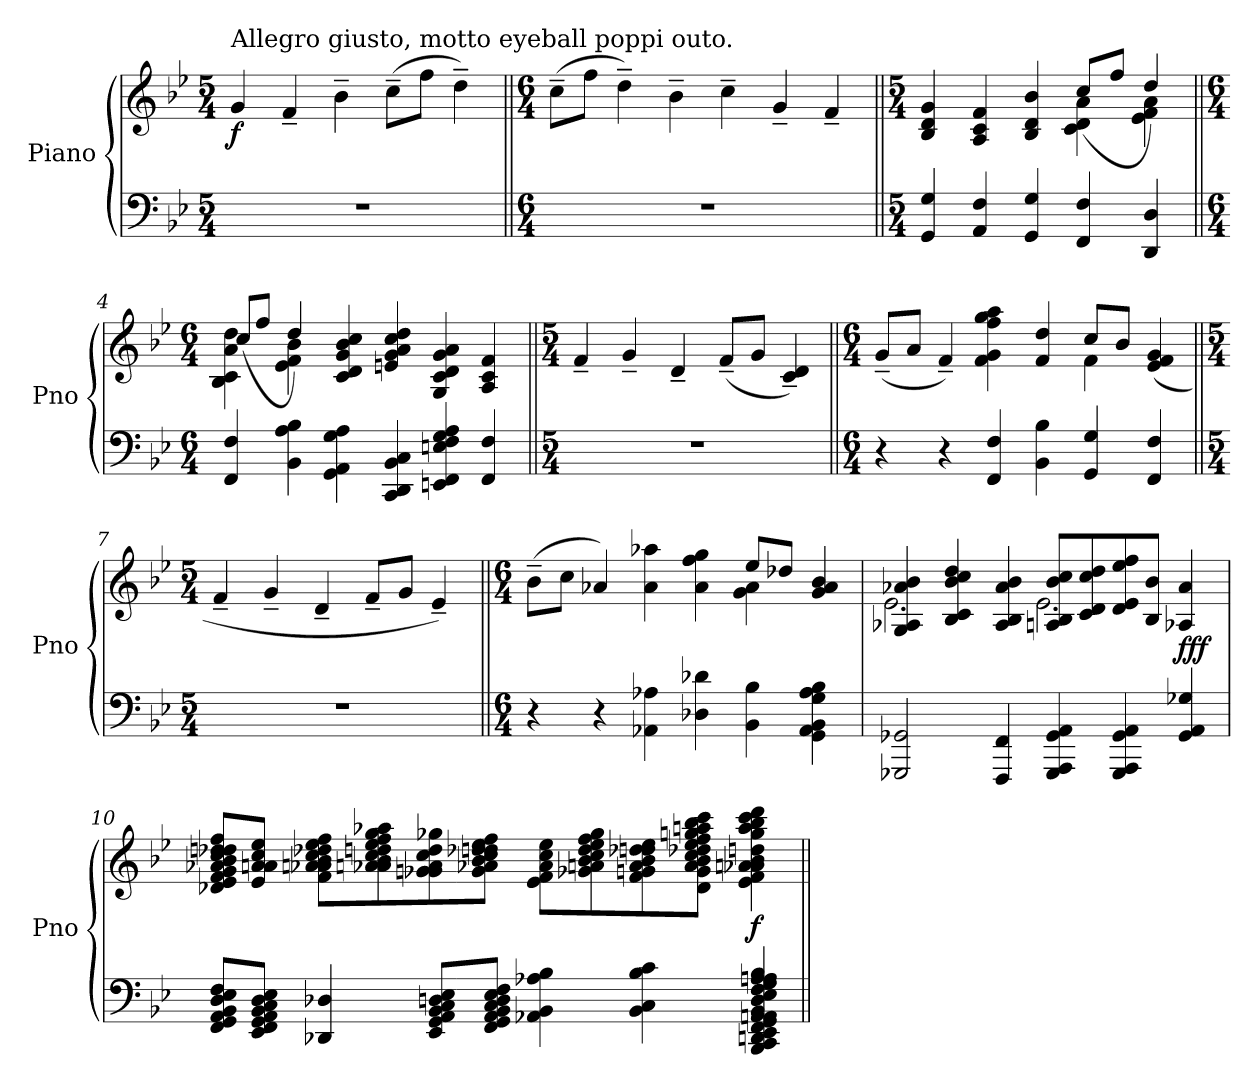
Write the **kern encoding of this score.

**kern	**kern	**dynam
*part1	*part1	*part1
*staff2	*staff1	*staff1/2
*I"Piano	*	*
*I'Pno	*	*
*clefF4	*clefG2	*
*k[b-e-]	*k[b-e-]	*
*B-:	*B-:	*
*M5/4	*M5/4	*
=1	=1	=1
!	!LO:TX:a:t=Allegro giusto,  motto eyeball  poppi  outo.	!
!	!	!LO:DY:b
4%5r	4g/	f
.	4f~/	.
.	4b-~\	.
.	(8cc~\L	.
.	8ff\J	.
.	4dd~\)	.
=2||	=2||	=2||
*M6/4	*M6/4	*
1.r	(8cc~\L	.
.	8ff\J	.
.	4dd~\)	.
.	4b-~\	.
.	4cc~\	.
.	4g~/	.
.	4f~/	.
=3||	=3||	=3||
*M5/4	*M5/4	*
*	*^	*
4GG/ 4G/	4B-/ 4d/ 4g/	2.ryy	.
4AA/ 4F/	4A/ 4c/ 4f/	.	.
4GG/ 4G/	4B-/ 4d/ 4b-/	.	.
4FF/ 4F/	4c\ 4d\ 4a\	(8cc/L	.
.	.	8ff/J	.
4DD/ 4D/	4e-\ 4f\ 4a\	4dd/)	.
=4||	=4||	=4||	=4||
*M6/4	*M6/4	*	*
4FF/ 4F/	4B-\ 4c\ 4a\ 4dd\	(8cc/L	.
.	.	8ff/J	.
4BB-\ 4A\ 4B-\	4e-\ 4f\ 4b-\	4dd/)	.
4GG\ 4AA\ 4G\ 4A\	4c/ 4d/ 4g/ 4b-/ 4cc/	1ryy	.
4CC/ 4DD/ 4BB-/ 4C/	4en/ 4g/ 4a/ 4cc/ 4dd/	.	.
4EEn/ 4FF/ 4En/ 4F/ 4G/ 4A/	4G/ 4c/ 4d/ 4g/ 4a/	.	.
4FF/ 4F/	4A/ 4c/ 4f/	.	.
*	*v	*v	*
!!LO:LB:g=z
=5||	=5||	=5||
*M5/4	*M5/4	*
4%5r	4f~/	.
.	4g~/	.
.	4d~/	.
.	(8f~/L	.
.	8g/J	.
.	4c/~ 4d/~)	.
=6||	=6||	=6||
*M6/4	*M6/4	*
*	*^	*
4r	(8g~/L	1ryy	.
.	8a/J	.	.
4r	4f~/)	.	.
4FF/ 4F/	4f\ 4g\ 4ff\ 4gg\ 4aa\	.	.
4BB-\ 4B-\	4f/ 4dd/	.	.
4GG/ 4G/	4f\	(>8cc/L	.
.	.	8b-/J	.
4FF/ 4F/	(4e-/ 4f/ 4g/	4ryy	.
*	*v	*v	*
=7||	=7||	=7||
*M5/4	*M5/4	*
4%5r	4f~/	.
.	4g~/	.
.	4d~/	.
.	8f~/L	.
.	8g/J	.
.	4e-~/)	.
=8||	=8||	=8||
*M6/4	*M6/4	*
*	*^	*
4r	(8b-~\L	1ryy	.
.	8cc\J	.	.
4r	4a-X/)	.	.
4AA-X\ 4A-X\	4a-\ 4aa-X\	.	.
4D-X\ 4d-X\	4a-\ 4ff\ 4gg\	.	.
4BB-\ 4B-\	4g\ 4a-\	8ee-/L	.
.	.	8dd-X/J	.
4GG\ 4AA-\ 4BB-\ 4G\ 4A-\ 4B-\	(4g/ 4a-/ 4b-/	4ryy	.
!!LO:LB:g=z	!!
=9	=9	=9	=9
2GGG-X/ 2GG-X/	4G/ 4A-X/ 4a-X/ 4b-/	2.e-\	.
.	4B-/ 4c/ 4b-/ 4cc/ 4dd/	.	.
4FFF/ 4FF/	4A-/ 4B-/ 4a-/ 4b-/	.	.
4GGG-/ 4AAA/ 4GG-/ 4AA/	8An/ 8B-/ 8b-/ 8cc/L	2.e-\	.
.	8c/ 8d/ 8cc/ 8dd/	.	.
4GGG-/ 4AAA/ 4GG-/ 4AA/	8d/ 8e-/ 8ee-/ 8ff/	.	.
.	8B-/ 8b-/J	.	.
!	!	!	!LO:DY:a=2
4GG-/ 4AA/ 4G-X/	4A-X/ 4a-/	.	fff
*	*v	*v	*
=10	=10	=10
8FF/ 8GG/ 8AA/ 8BB-/ 8D/ 8E-/ 8F/L	8d-X/ 8e-/ 8f/ 8g/ 8a-X/ 8b-/ 8cc/ 8dd-X/ 8ddn/ 8ff/L	.
8EE-/ 8FF/ 8GG/ 8AA/ 8BB-/ 8C/ 8D/ 8E-/J	8e-/ 8a-/ 8a/ 8cc/ 8ee-/J	.
4DD-X/ 4D-X/	8f\ 8a-X\ 8an\ 8b-\ 8cc\ 8dd-X\ 8ee-\ 8ff\L	.
.	8a-X\ 8an\ 8b-\ 8cc\ 8ddn\ 8ee-\ 8ff\ 8gg\ 8aa-X\	.
8EE-/ 8GG/ 8AA/ 8BB-/ 8C/ 8Dn/ 8E-/L	8g-X\ 8gn\ 8a\ 8cc\ 8dd\ 8gg-X\	.
8FF/ 8GG/ 8AA/ 8BB-/ 8C/ 8D/ 8E-/ 8F/J	8g\ 8a-X\ 8b-\ 8cc\ 8dd-\ 8ddn\ 8ee-\ 8ff\J	.
4AA-X\ 4BB-\ 4A-X\ 4B-\	8e-\ 8f\ 8a-\ 8cc\ 8ee-\L	.
.	8g-X\ 8an\ 8b-\ 8cc\ 8dd\ 8ee-\ 8ff\ 8gg-\	.
4BB-\ 4C\ 4B-\ 4c\	8f\ 8gn\ 8a\ 8b-\ 8dd-X\ 8ddn\ 8ee-\	.
.	8d-\ 8g\ 8a\ 8b-\ 8cc\ 8dd-X\ 8ee-\ 8ff\ 8ggn\ 8aan\ 8bb-\ 8ccc\J	.
!	!	!LO:DY:a=2
4BBB-/ 4CC/ 4DDn/ 4EE-/ 4FF/ 4GG/ 4AA-/ 4AA/ 4BB-/ 4D/ 4E-/ 4F/ 4G/ 4A-/ 4A/ 4B-/	4e-\ 4f\ 4a-X\ 4an\ 4b-\ 4ddn\ 4gg\ 4aa\ 4bb-\ 4ccc\ 4ddd\	f
=||	=||	=||
*-	*-	*-
